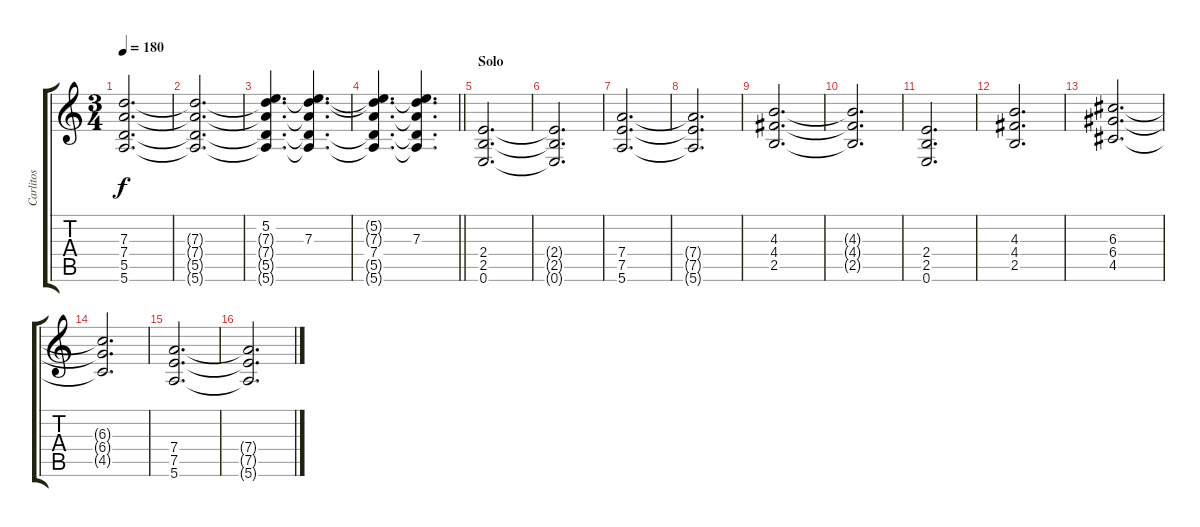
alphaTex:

\track ("Carlitos" "Carlitos") {instrument distortionguitar}
\staff {score tabs}
\tuning (E4 B3 G3 D3 A2 E2) {hide}
\ts (3 4)
\tempo 180
\clef g2
\ks c
(7.3 7.4 5.5 5.6).2{d dy f} |
(7.3{t} 7.4{t} 5.5{t} 5.6{t}).2{d} |
(5.2 7.3{t} 7.4{t} 5.5{t} 5.6{t}).4{d} (5.2{t} 7.3 7.4{t} 5.5{t} 5.6{t}).4{d} |
\barLineRight lightlight
(5.2{t} 7.3{t} 7.4 5.5{t} 5.6{t}).4{d} (5.2{t} 7.3 7.4{t} 5.5{t} 5.6{t}).4{d} |
\section ("" "Solo")
(2.4 2.5 0.6).2{d} |
(2.4{t} 2.5{t} 0.6{t}).2{d} |
(7.4 7.5 5.6).2{d} |
(7.4{t} 7.5{t} 5.6{t}).2{d} |
(4.3 4.4 2.5).2{d} |
(4.3{t} 4.4{t} 2.5{t}).2{d} |
(2.4 2.5 0.6).2{d} |
(4.3 4.4 2.5).2{d} |
(6.3 6.4 4.5).2{d} |
(6.3{t} 6.4{t} 4.5{t}).2{d} |
(7.4 7.5 5.6).2{d} |
(7.4{t} 7.5{t} 5.6{t}).2{d}
